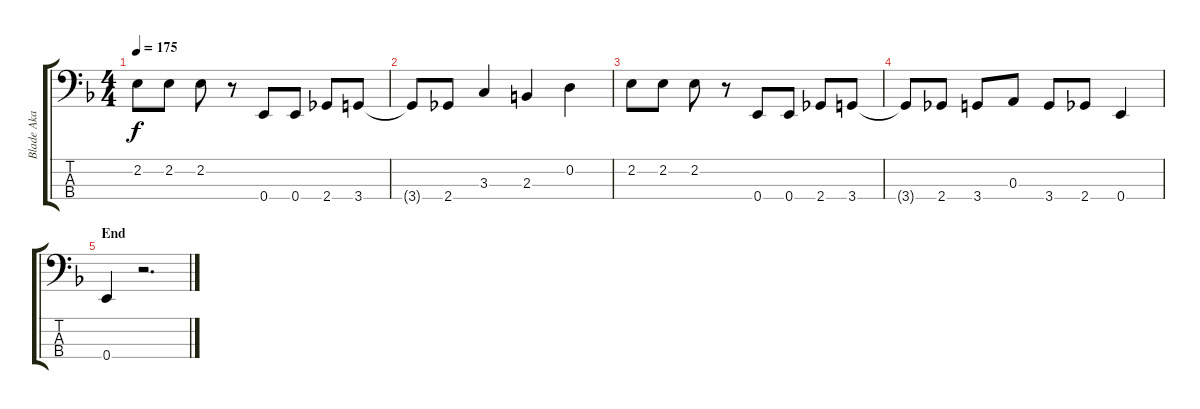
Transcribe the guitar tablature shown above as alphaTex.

\track ("Blade Aka" "Blade Aka") {instrument electricbassfinger}
\staff {score tabs}
\tuning (G2 D2 A1 E1) {hide}
\ts (4 4)
\tempo 175
\clef f4
\ks f
2.2.8{dy f} 2.2.8 2.2.8 r.8 0.4.8 0.4.8 2.4.8 3.4.8 |
3.4{t}.8 2.4.8 3.3.4 2.3.4 0.2.4 |
2.2.8 2.2.8 2.2.8 r.8 0.4.8 0.4.8 2.4.8 3.4.8 |
3.4{t}.8 2.4.8 3.4.8 0.3.8 3.4.8 2.4.8 0.4.4 |
\section ("" "End")
0.4.4 r.2{d}
